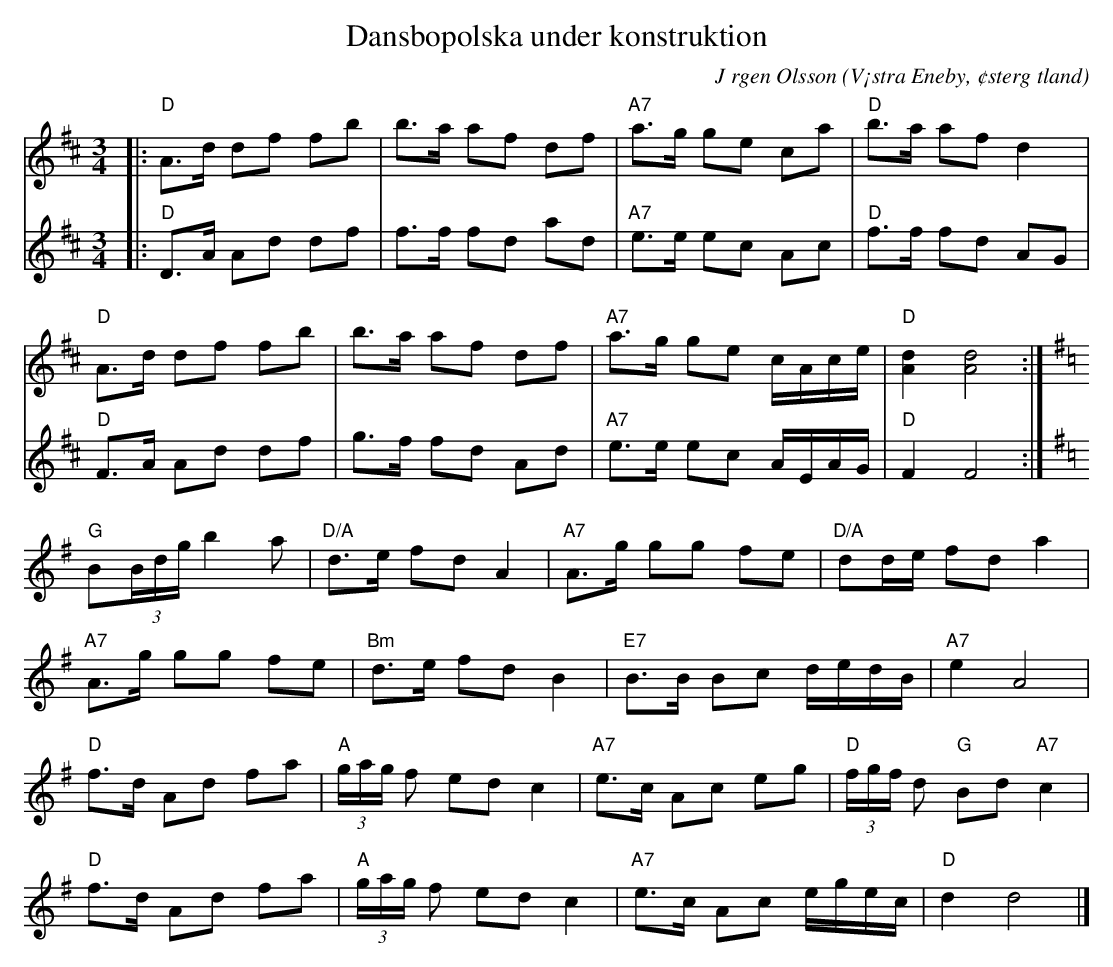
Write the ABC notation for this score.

X:1
T:Dansbopolska under konstruktion
C:J rgen Olsson
O:V¡stra Eneby, ¢sterg tland
M:3/4
L:1/8
K:D
V:1
|:"D"A>d df fb|b>a af df|"A7"a>g ge ca|"D"b>a af d2|
"D"A>d df fb|b>a af df|"A7"a>g ge c/A/c/e/|"D"[dA]2 [dA]4:|
[K:G]"G"B(3B/d/g/ b2 a|"D/A"d>e fd A2|"A7"A>g gg fe|"D/A" dd/e/ fd a2|
"A7"A>g gg fe|"Bm"d>e fd B2|"E7"B>B Bc d/e/d/B/|"A7" e2 A4|
"D"f>d Ad fa|"A"(3g/a/g/ f ed c2|"A7"e>c Ac eg|"D"(3f/g/f/ d "G"Bd "A7"c2|
"D"f>d Ad fa|"A"(3g/a/g/ f ed c2|"A7"e>c Ac e/g/e/c/|"D"d2 d4 |]
V:2
|:"D"D>A Ad df|f>f fd ad|"A7"e>e ec Ac|"D"f>f fd AG|
"D"F>A Ad df|g>f fd Ad|"A7"e>e ec A/E/A/G/|"D"F2 F4:|
[K:G]
